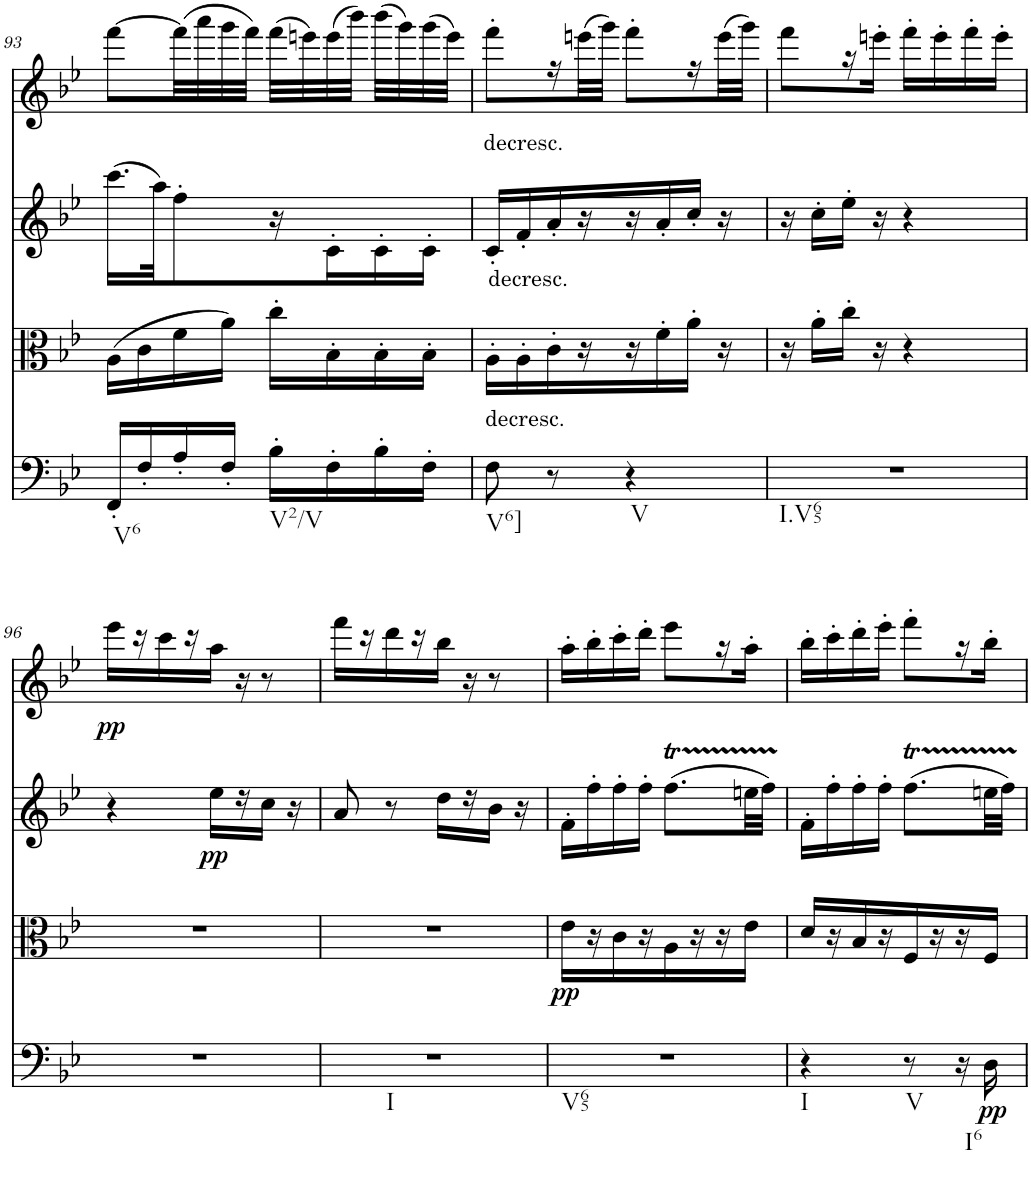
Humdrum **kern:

**kern	**dynam	**kern	**dynam	**kern	**dynam	**kern	**dynam
*part4	*part4	*part3	*part3	*part2	*part2	*part1	*part1
*staff4	*staff4	*staff3	*staff3	*staff2	*staff2	*staff1	*staff1
*I"Violoncello	*	*I"Viola	*	*I"Violin II	*	*I"Violin I	*
!!LO:PB:g=z
*clefF4	*	*clefC3	*	*clefG2	*	*clefG2	*
*k[b-e-]	*	*k[b-e-]	*	*k[b-e-]	*	*k[b-e-]	*
*M2/4	*	*M2/4	*	*M2/4	*	*M2/4	*
=93	=93	=93	=93	=93	=93	=93	=93
!LO:TX:b:t=V6	!	!	!	!	!	!	!
16FF'/LL	.	(16A\LL	.	(16.ccc\LL	.	[8fff\L	.
16F'/	.	16c\	.	.	.	.	.
.	.	.	.	32aa\JK)	.	.	.
16A'/	.	16f\	.	8ff'\	.	(32fff\LL]	.
.	.	.	.	.	.	32aaa\	.
16F'/JJ	.	16a\JJ)	.	.	.	32ggg\	.
.	.	.	.	.	.	32fff\JJJ)	.
!LO:TX:b:t=V2/V	!	!	!	!	!	!	!
16B-'\LL	.	16cc'\LL	.	16r	.	(32fff\LLL	.
.	.	.	.	.	.	32eeen\)	.
16F'\	.	16B-'\	.	16c'\	.	(32eee\	.
.	.	.	.	.	.	32bbb-\JJJ)	.
16B-'\	.	16B-'\	.	16c'\	.	(32bbb-\LLL	.
.	.	.	.	.	.	32ggg\)	.
16F'\JJ	.	16B-'\JJ	.	16c'\JJ	.	(32ggg\	.
.	.	.	.	.	.	32eee\JJJ)	.
=94	=94	=94	=94	=94	=94	=94	=94
!	!	!	!	!	!	!LO:TX:b:t=decresc.	!
!	!	!LO:TX:a:t=decresc.	!	!	!	!	!
!	!	!LO:TX:b:t=decresc.	!	!	!	!	!
!LO:TX:b:t=V6]	!	!	!	!	!	!	!
8F\	.	16A'\LL	.	16c'/LL	.	8fff'\L	.
.	.	16A'\	.	16f'/	.	.	.
8r	.	16c'\	.	16a'/	.	16r	.
.	.	16r	.	16r	.	(32eeen\L	.
.	.	.	.	.	.	32ggg\JJJ)	.
!LO:TX:b:t=V	!	!	!	!	!	!	!
4r	.	16r	.	16r	.	8fff'\L	.
.	.	16f'\	.	16a'/	.	.	.
.	.	16a'\JJ	.	16cc'/JJ	.	16r	.
.	.	16r	.	16r	.	(32eee\L	.
.	.	.	.	.	.	32ggg\JJJ)	.
=95	=95	=95	=95	=95	=95	=95	=95
!LO:TX:b:t=I.V65	!	!	!	!	!	!	!
2r	.	16r	.	16r	.	8fff\L	.
.	.	16a'\LL	.	16cc'\LL	.	.	.
.	.	16cc'\JJ	.	16ee-'\JJ	.	16r	.
.	.	16r	.	16r	.	16eeen'\JJ	.
.	.	4r	.	4r	.	16fff'\LL	.
.	.	.	.	.	.	16eee'\	.
.	.	.	.	.	.	16fff'\	.
.	.	.	.	.	.	16eee'\JJ	.
!!LO:LB:g=z
=96	=96	=96	=96	=96	=96	=96	=96
!	!	!	!	!	!	!	!LO:DY:b
2r	.	2r	.	4r	.	16eee-\LL	pp
.	.	.	.	.	.	16r	.
.	.	.	.	.	.	16ccc\	.
.	.	.	.	.	.	16r	.
!	!	!	!	!	!LO:DY:b	!	!
.	.	.	.	16ee-\LL	pp	16aa\JJ	.
.	.	.	.	16r	.	16r	.
.	.	.	.	16cc\JJ	.	8r	.
.	.	.	.	16r	.	.	.
=97	=97	=97	=97	=97	=97	=97	=97
!LO:TX:b:t=I	!	!	!	!	!	!	!
2r	.	2r	.	8a/	.	16fff\LL	.
.	.	.	.	.	.	16r	.
.	.	.	.	8r	.	16ddd\	.
.	.	.	.	.	.	16r	.
.	.	.	.	16dd\LL	.	16bb-\JJ	.
.	.	.	.	16r	.	16r	.
.	.	.	.	16b-\JJ	.	8r	.
.	.	.	.	16r	.	.	.
=98	=98	=98	=98	=98	=98	=98	=98
!LO:TX:b:t=V65	!	!	!	!	!	!	!
!	!	!	!LO:DY:b	!	!	!	!
2r	.	16e-\LL	pp	16f'\LL	.	16aa'\LL	.
.	.	16r	.	16ff'\	.	16bb-'\	.
.	.	16c\	.	16ff'\	.	16ccc'\	.
.	.	16r	.	16ff'\JJ	.	16ddd'\JJ	.
.	.	16A\	.	(8.ffT\L	.	8eee-\L	.
.	.	16r	.	.	.	.	.
.	.	16r	.	.	.	16r	.
.	.	16e-\JJ	.	32een\LL	.	16aa'\JJ	.
.	.	.	.	32ffTTT\JJJ)	.	.	.
=99	=99	=99	=99	=99	=99	=99	=99
!LO:TX:b:t=I	!	!	!	!	!	!	!
4r	.	16d/LL	.	16f'\LL	.	16bb-'\LL	.
.	.	16r	.	16ff'\	.	16ccc'\	.
.	.	16B-/	.	16ff'\	.	16ddd'\	.
.	.	16r	.	16ff'\JJ	.	16eee-'\JJ	.
!LO:TX:b:t=V	!	!	!	!	!	!	!
8r	.	16F/	.	(8.ffT\L	.	8fff'\L	.
.	.	16r	.	.	.	.	.
16r	.	16r	.	.	.	16r	.
!LO:TX:b:t=I6	!	!	!	!	!	!	!
!	!LO:DY:b	!	!	!	!	!	!
16D\	pp	16F/JJ	.	32een\LL	.	16bb-'\JJ	.
.	.	.	.	32ffTTT\JJJ)	.	.	.
=	=	=	=	=	=	=	=
*-	*-	*-	*-	*-	*-	*-	*-
